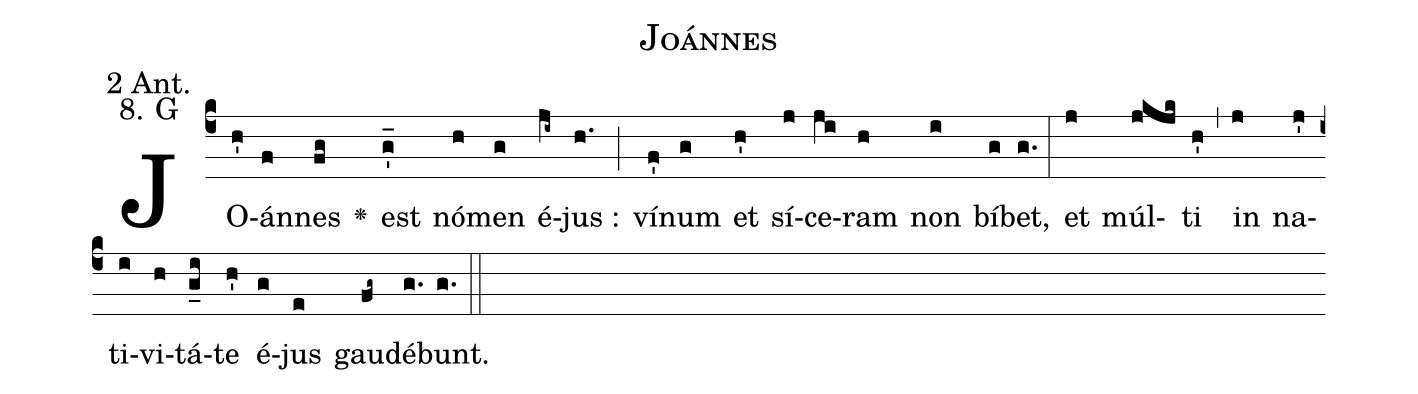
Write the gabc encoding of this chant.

name: Joánnes;
office-part: 2 Antiphon;
mode: 8G;
annotation: 2 Ant.;
annotation: 8. G;
def-m1:}{\greseteolcustos{manual}{;
def-m2:\ifx\breakbeforeEuouae\undefined\else;
def-m3:\fi}\ifx\noeuouae\undefined\def\noeuouae{F}\fi\if\noeuouae F{;
def-m4:}\fi;
%%
(c4)JO(h')án(f)nes(fg) <v>\greheightstar</v>() est(g'_) nó(h)men(g) é(ji~)jus :(h.) (;)
ví(f')num(g) et(h') sí(j)ce(ji)ram(h) non(i) bí(g)bet,(g.) (:)
et(j) múl(jkjk)ti(h') (,)
in(j) na(j')ti(i)vi(h)tá(g_i)te(h') é(g)jus(e) gau(fg~)dé(g.[em1])bunt.(g.) (::[em2]z[em3])

E(j) u(j) o(i) u(j) a(h) e.(g.) (::[em4])
